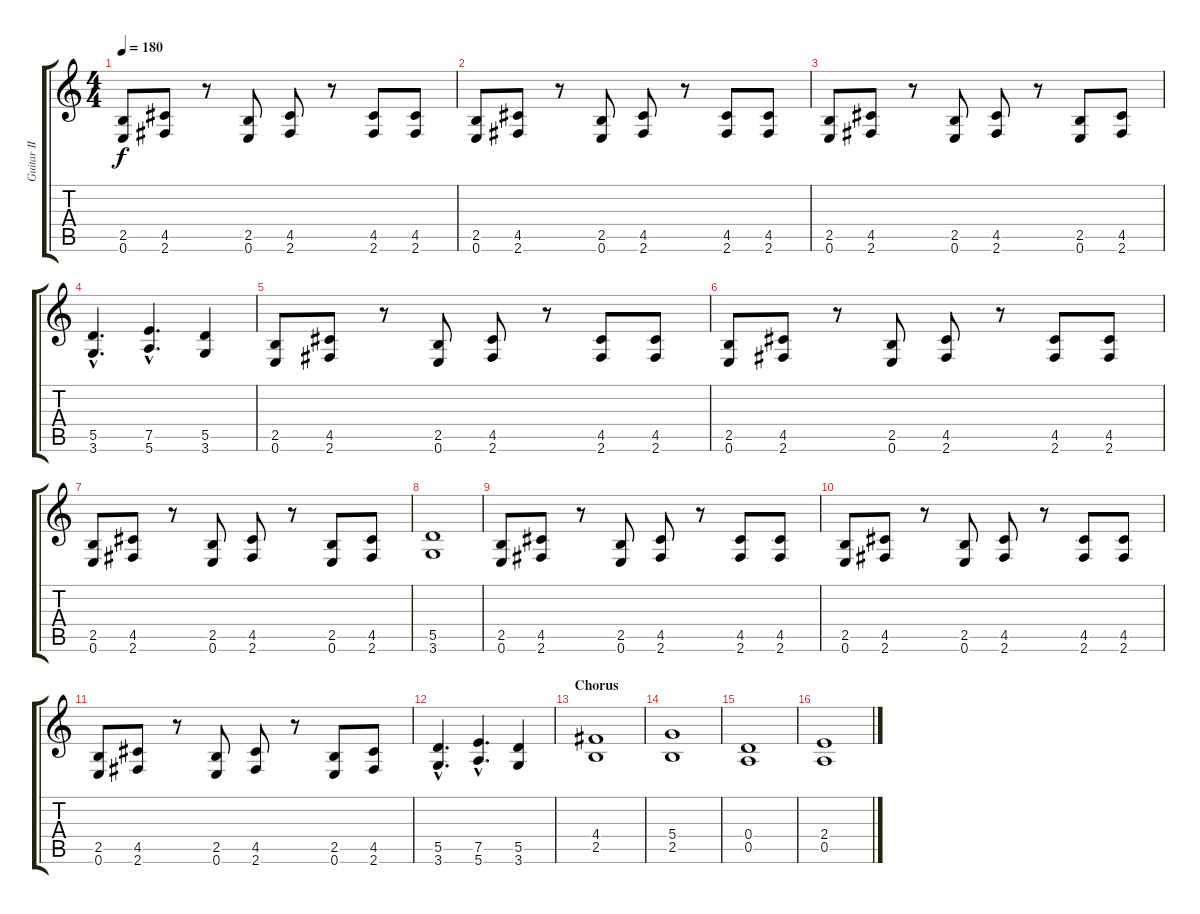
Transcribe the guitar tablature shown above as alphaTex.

\track ("Guitar II" "Guitar II") {instrument overdrivenguitar}
\staff {score tabs}
\tuning (E4 B3 G3 D3 A2 E2) {hide}
\ts (4 4)
\tempo 180
\clef g2
\ks c
(2.5 0.6).8{dy f} (4.5 2.6).8 r.8 (2.5 0.6).8 (4.5 2.6).8 r.8 (4.5 2.6).8 (4.5 2.6).8 |
(2.5 0.6).8 (4.5 2.6).8 r.8 (2.5 0.6).8 (4.5 2.6).8 r.8 (4.5 2.6).8 (4.5 2.6).8 |
(2.5 0.6).8 (4.5 2.6).8 r.8 (2.5 0.6).8 (4.5 2.6).8 r.8 (2.5 0.6).8 (4.5 2.6).8 |
(5.5{hac} 3.6{hac}).4{d} (7.5{hac} 5.6{hac}).4{d} (5.5 3.6).4 |
(2.5 0.6).8 (4.5 2.6).8 r.8 (2.5 0.6).8 (4.5 2.6).8 r.8 (4.5 2.6).8 (4.5 2.6).8 |
(2.5 0.6).8 (4.5 2.6).8 r.8 (2.5 0.6).8 (4.5 2.6).8 r.8 (4.5 2.6).8 (4.5 2.6).8 |
(2.5 0.6).8 (4.5 2.6).8 r.8 (2.5 0.6).8 (4.5 2.6).8 r.8 (2.5 0.6).8 (4.5 2.6).8 |
(5.5 3.6).1 |
(2.5 0.6).8 (4.5 2.6).8 r.8 (2.5 0.6).8 (4.5 2.6).8 r.8 (4.5 2.6).8 (4.5 2.6).8 |
(2.5 0.6).8 (4.5 2.6).8 r.8 (2.5 0.6).8 (4.5 2.6).8 r.8 (4.5 2.6).8 (4.5 2.6).8 |
(2.5 0.6).8 (4.5 2.6).8 r.8 (2.5 0.6).8 (4.5 2.6).8 r.8 (2.5 0.6).8 (4.5 2.6).8 |
(5.5{hac} 3.6{hac}).4{d} (7.5{hac} 5.6{hac}).4{d} (5.5 3.6).4 |
\section ("" "Chorus")
(4.4 2.5).1 |
(5.4 2.5).1 |
(0.4 0.5).1 |
(2.4 0.5).1
